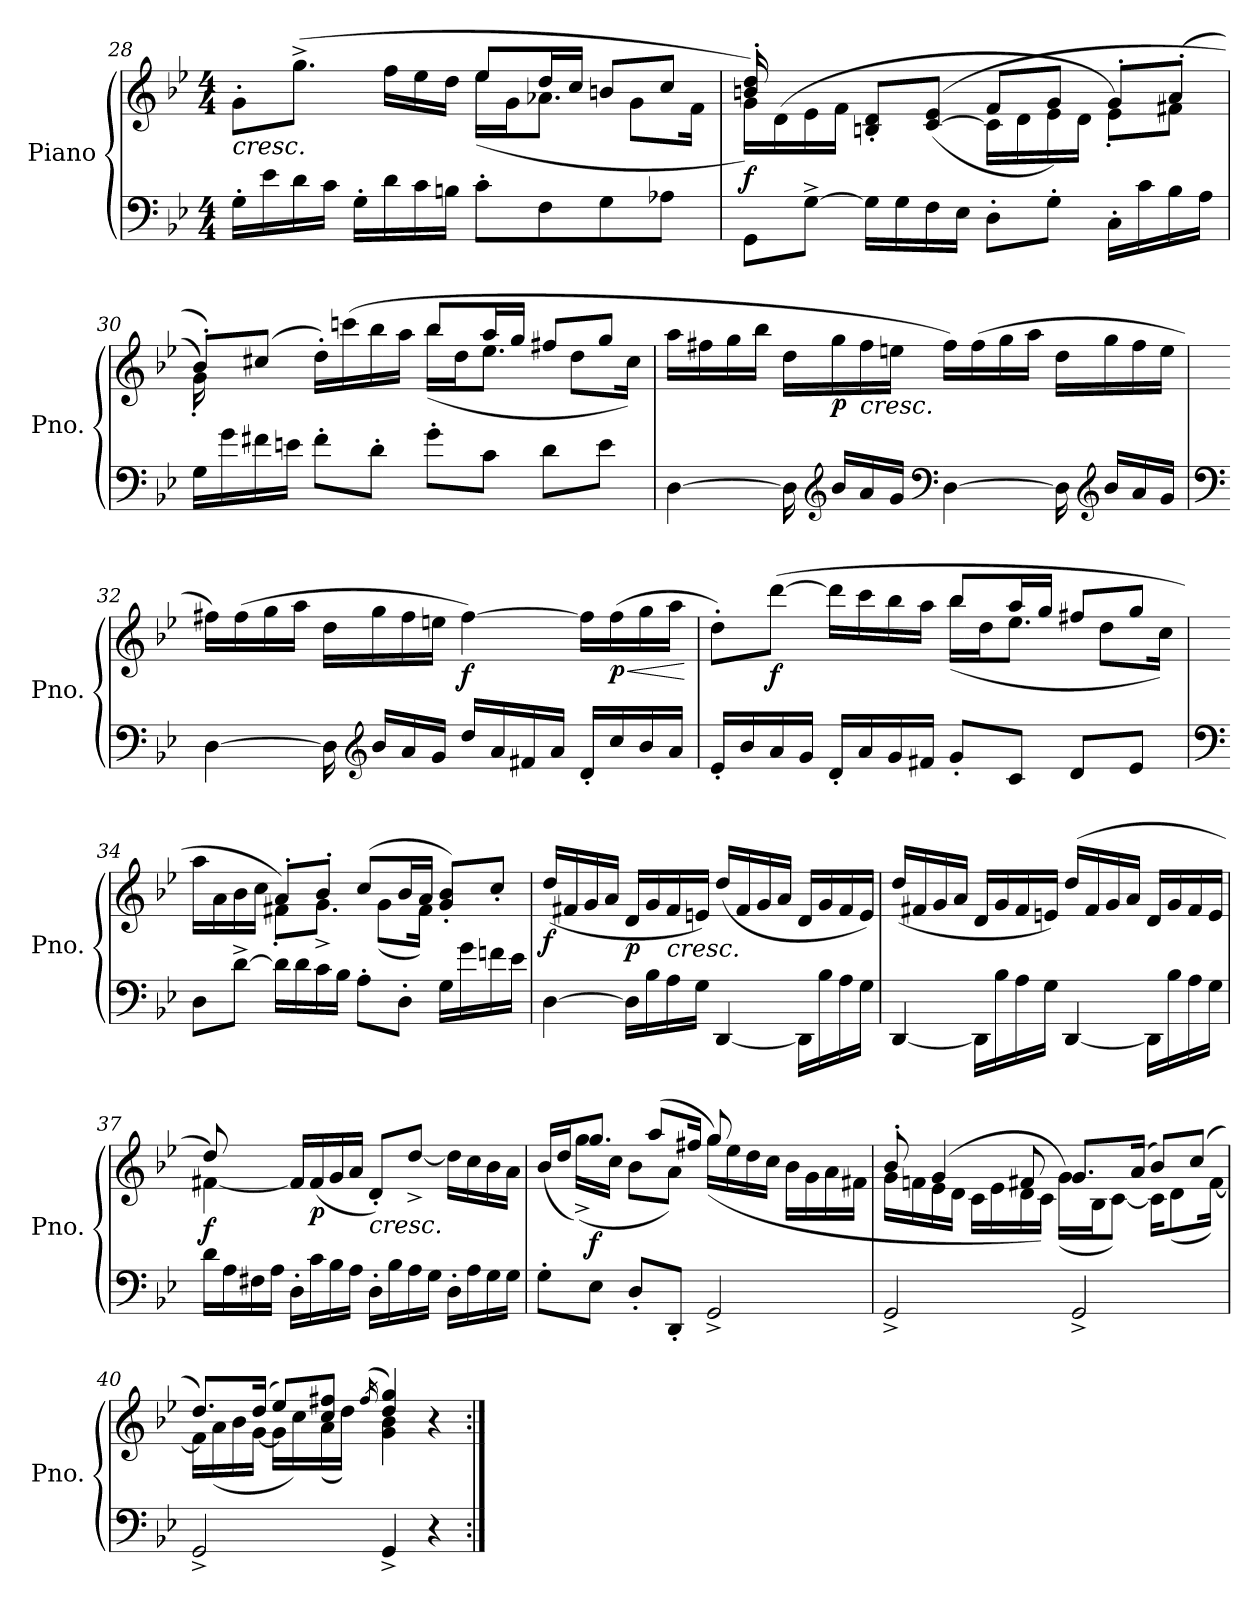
**kern	**kern	**dynam
*part1	*part1	*part1
*staff2	*staff1	*staff1/2
*I"Piano	*	*
*I'Pno.	*	*
*clefF4	*clefG2	*
*k[b-e-]	*k[b-e-]	*
*M4/4	*M4/4	*
=28	=28	=28
*	*^	*
!	!LO:TX:b:i:t=cresc.	!	!
16G'\LL	8g'\L	2ryy	.
16e-<\	.	.	.
16d<\	(>8.gg^\J	.	.
16c<\JJ	.	.	.
16G'\LL	.	.	.
16d<\	16ff\LL	.	.
16c\	16ee-\	.	.
16Bn\JJ	16dd\JJ	.	.
8c<'\L	8ee-/L	(<16ee->\LL	.
.	.	16g\J	.
8F<\	16dd/L	8.a-X\J	.
.	16cc/JJ	.	.
8G\	8bn/L	.	.
.	.	8g<\L	.
8A-X\J	8cc/J	.	.
.	.	16f\Jk	.
!!LO:LB:g=z	!!
=29	=29	=29	=29
!	!	!	!LO:DY:b
8GG\L	16bn/' 16dd/')	16g\LL)	f
.	16ryy	(<16d<\	.
[8G^\J	8ryy	16e-<\	.
.	.	16f\JJ	.
16G\LL]	(8Bn/' 8d/'L	4ryy	.
16G<\	.	.	.
16F\	(>(<[8c/ 8e-/J	.	.
16E-\JJ	.	.	.
8D'\L	8f/L	16c\LL]	.
.	.	16d<\	.
8G'\J	8g/J)	16e-\	.
.	.	16d<\JJ	.
16C'\LL	8g'/L	8e-'\L)	.
16c<\	.	.	.
16B-<\	(>8a'/J	8f#X\J	.
16A\JJ	.	.	.
=30	=30	=30	=30
16G\LL	8b-'/L)	16g'\)	.
16g\	.	4..ryy	.
16f#X\	(>8cc#X/J	.	.
16en\JJ	.	.	.
8f#'\L	16dd'\LL)	.	.
.	(>16cccn\	.	.
8d'\J	16bb-\	.	.
.	16aa\JJ	.	.
8g'\L	8bb-/L	(<16bb-<\LL	.
.	.	16dd\J	.
8c<\J	16aa/L	8.ee-\J	.
.	16gg/JJ	.	.
8d\L	8ff#X/L	.	.
.	.	8dd<\L	.
8e\J	8gg/J	.	.
.	.	16cc#\Jk)	.
*	*v	*v	*
!!LO:LB:g=z
=31	=31	=31
[4D\	16aa\LL	.
.	16ff#X\	.
.	16gg\	.
.	16bb-\JJ	.
16D\]	16dd\LL	.
*clefG2	*	*
!	!	!LO:DY:b
16b-</LL	16gg\	p
!	!LO:TX:b:i:t=cresc.	!
16a/	16ff#\	.
16g/JJ	16een\JJ	.
*clefF4	*	*
[4D\	16ff#\LL)	.
.	(>16ff#\	.
.	16gg\	.
.	16aa\JJ	.
16D\]	16dd\LL	.
*clefG2	*	*
16b-/LL	16gg\	.
16a/	16ff#\	.
16g/JJ	16ee\JJ	.
=32	=32	=32
*clefF4	*	*
[4D\	16ff#X\LL)	.
.	(>16ff#\	.
.	16gg\	.
.	16aa\JJ	.
16D\]	16dd\LL	.
*clefG2	*	*
16b-</LL	16gg\	.
16a/	16ff#\	.
16g/JJ	16een\JJ	.
!	!	!LO:DY:b
16dd/LL	[4ff#\)	f
16a/	.	.
16f#X</	.	.
16a/JJ	.	.
16d'/LL	16ff#\LL]	.
!	!	!LO:HP:b
!	!	!LO:DY:n=1:b
16cc/	(>16ff#\	< p
16b-/	16gg\	.
16a/JJ	16aa\JJ	.
.	.	[
!!LO:LB:g=z
=33	=33	=33
*	*^	*
16e-'/LL	8dd'\L)	2ryy	.
16b-</	.	.	.
!	!	!	!LO:DY:b
16a</	(>[8ddd\J	.	f
16g</JJ	.	.	.
16d'/LL	16ddd\LL]	.	.
16a/	16ccc\	.	.
16g/	16bb-\	.	.
16f#X/JJ	16aa\JJ	.	.
8g<'/L	8bb-/L	(<16bb->\LL	.
.	.	16dd\J	.
8c</J	16aa/L	8.ee-\J	.
.	16gg/JJ	.	.
8d/L	8ff#X/L	.	.
.	.	8dd<\L	.
8e-/J	8gg/J	.	.
.	.	16cc\Jk)	.
=34	=34	=34	=34
*clefF4	*	*	*
8D\L	16aa\LL	4ryy	.
.	16a\	.	.
[8d^\J	16b-\	.	.
.	16cc\JJ	.	.
16d\LL]	8a'/L)	8f#X'\L	.
16d<\	.	.	.
16c\	8b-'/J	8.g^\J	.
16B-\JJ	.	.	.
8A<'\L	(>8cc/L	.	.
.	.	(<8g\L	.
8D<'\J	16b-/L	.	.
.	16a/JJ	16f#\Jk)	.
16G<\LL	8g/' 8b-/'L)	4ryy	.
16g\	.	.	.
16fn\	8cc'/J	.	.
16e-\JJ	.	.	.
*	*v	*v	*
!!LO:LB:g=z
=35	=35	=35
!	!	!LO:DY:b
[4D\	(<16dd/LL	f
.	16f#X/	.
.	16g/	.
.	16a/JJ	.
!	!	!LO:DY:b
16D\LL]	16d/LL	p
16B-<\	16g/	.
!	!LO:TX:b:i:t=cresc.	!
16A\	16f#/	.
16G\JJ	16en/JJ)	.
[4DD/	(<16dd/LL	.
.	16f#/	.
.	16g/	.
.	16a/JJ	.
16DD\LL]	16d/LL	.
16B-\	16g/	.
16A\	16f#/	.
16G\JJ	16e/JJ)	.
=36	=36	=36
[4DD/	(<16dd/LL	.
.	16f#X/	.
.	16g/	.
.	16a/JJ	.
16DD\LL]	16d/LL	.
16B-\	16g/	.
16A\	16f#/	.
16G\JJ	16en/JJ)	.
[4DD/	(<16dd/LL	.
.	16f#/	.
.	16g/	.
.	16a/JJ	.
16DD\LL]	16d/LL	.
16B-\	16g/	.
16A\	16f#/	.
16G\JJ	16e/JJ	.
=37	=37	=37
*	*^	*
!	!	!	!LO:DY:b
16d\LL	8dd/	[4f#X\)	f
16A\	.	.	.
16F#X<\	8ryy	.	.
16A\JJ	.	.	.
16D'\LL	16f#/LL]	2.ryy	.
!	!	!	!LO:DY:b
16c\	(<16f#/	.	p
16B-\	16g/	.	.
16A\JJ	16a/JJ	.	.
!	!LO:TX:b:i:t=cresc.	!	!
16D'\LL	8d'/L)	.	.
16B-<\	.	.	.
16A\	[8dd^/J	.	.
16G\JJ	.	.	.
16D'\LL	16dd\LL]	.	.
16A\	16cc\	.	.
16G\	16b-\	.	.
16G\JJ	16a\JJ	.	.
!!LO:LB:g=z	!!
=38	=38	=38	=38
8G<'\L	(<16b-/LL	8ryy	.
.	16dd/J	.	.
!	!	!	!LO:DY:b
8E-<\J	8.gg/J	(<16gg^\LL)	f
.	.	16cc<\JJ	.
8D<'/L	.	8b-<\L	.
.	(>8aa/L	.	.
8DD'/J	.	8a\J)	.
.	16ff#X/Jk	.	.
2GG<^/	8gg/	(<16gg\LL)	.
.	.	16ee->\	.
.	8ryy	16dd\	.
.	.	16cc\JJ	.
.	4ryy	16b-\LL	.
.	.	16g\	.
.	.	16a>\	.
.	.	16f#X>\JJ	.
=39	=39	=39	=39
2GG^/	8b-'/	16g\LL	.
.	.	16fn\	.
.	(>4g/	16e-<\	.
.	.	16d\JJ	.
.	.	16c\LL	.
.	.	16e-\	.
.	8f#X/	16d\	.
.	.	16c\JJ)	.
2GG^/	8.g/L	(<16g\LL)	.
.	.	16B-<\J	.
.	.	[8c<\J)	.
.	(>16a/Jk	.	.
.	8b-/L)	16c\KL]	.
.	.	(<8d<\	.
.	(>8cc/J	.	.
.	.	[16f#<\Jk)	.
=40	=40	=40	=40
2GG^/	8.dd/L)	16f#\LL]	.
.	.	(<16a<\	.
.	.	16b-\	.
.	(>16dd/Jk	[16g\JJ	.
.	8ee-/L)	16g\LL]	.
.	.	16cc<\)	.
.	8cc/ 8ff#X/J	(<16a\	.
.	.	16dd>\JJ)	.
.	(<16qff#/	.	.
4GG^/	4dd/ 4gg/)	4g\ 4b-\	.
4r	4r	4ryy	.
*	*v	*v	*
=:|!	=:|!	=:|!
*-	*-	*-
